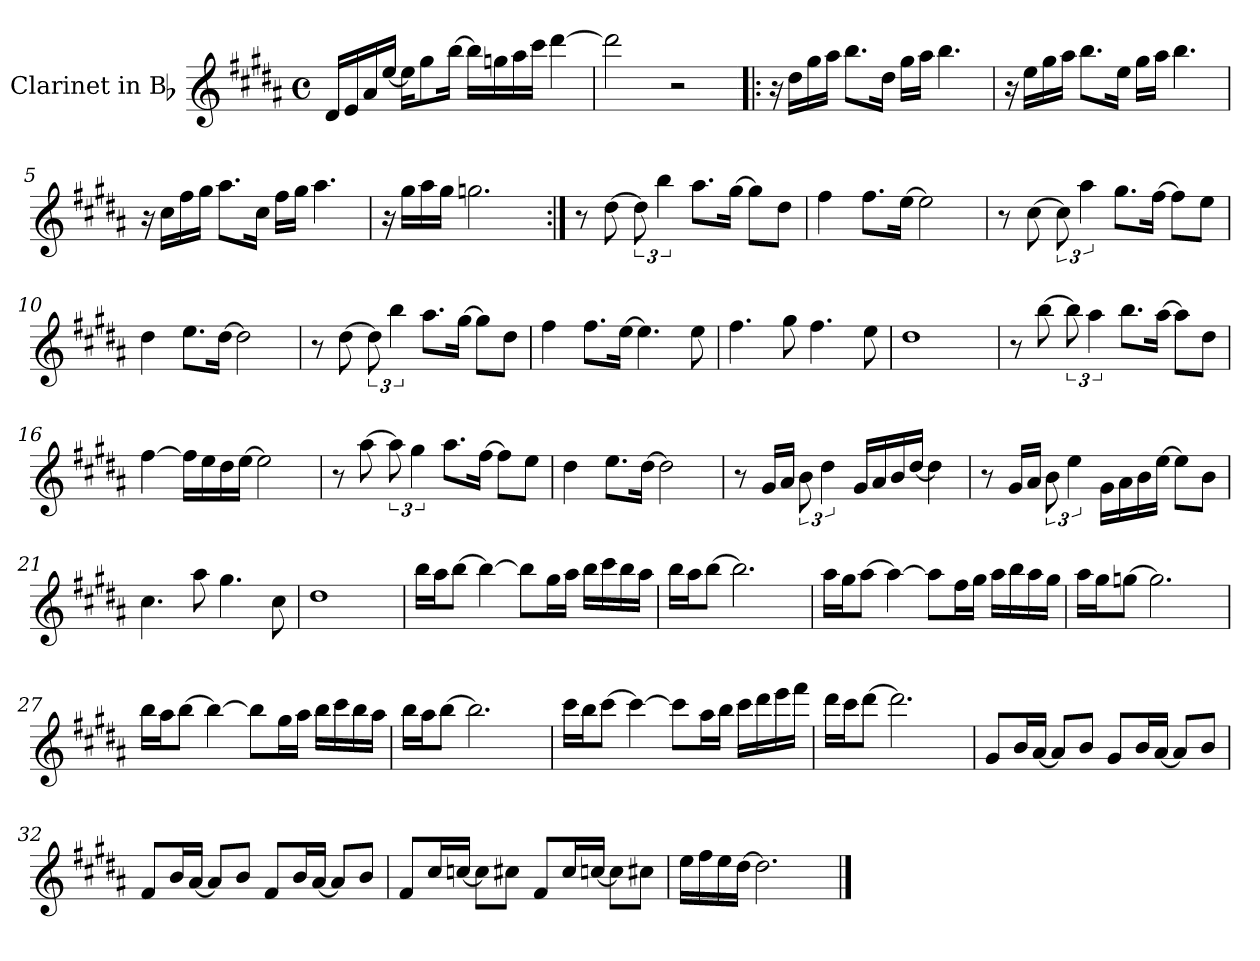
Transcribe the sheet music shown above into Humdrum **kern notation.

**kern
*part1
*staff1
*I"Clarinet in Bb
*I'Cl
*clefG2
*ITrd1c2
*k[f#c#g#]
*A:
*M4/4
*met(c)
=1
16c#/LL
16d/
16g#/
[16dd/JJ
16dd\KL]
8ff#\
[16aa\Jk
16aa\LL]
16ffn\
16gg#\
16bb\JJ
[4ccc#\
=2
2ccc#\]
2r
=3!|:
16r
16cc#\LL
16ff#\
16gg#\JJ
8.aa\L
16cc#\Jk
16ff#\LL
16gg#\JJ
4.aa\
!!LO:LB:g=z
=4
16r
16dd\LL
16ff#\
16gg#\JJ
8.aa\L
16dd\Jk
16ff#\LL
16gg#\JJ
4.aa\
=5
16r
16b\LL
16ee\
16ff#\JJ
8.gg#\L
16b\Jk
16ee\LL
16ff#\JJ
4.gg#\
=6
16r
16ff#\LL
16gg#\
16ff#\JJ
2.ffn\
=7:|!
8r
[8cc#\
12cc#\]
6aa\
8.gg#\L
[16ff#\Jk
8ff#\L]
8cc#\J
!!LO:LB:g=z
=8
4ee\
8.ee\L
[16dd\Jk
2dd\]
=9
8r
[8b\
12b\]
6gg#\
8.ff#\L
[16ee\Jk
8ee\L]
8dd\J
=10
4cc#\
8.dd\L
[16cc#\Jk
2cc#\]
=11
8r
[8cc#\
12cc#\]
6aa\
8.gg#\L
[16ff#\Jk
8ff#\L]
8cc#\J
!!LO:LB:g=z
=12
4ee\
8.ee\L
[16dd\Jk
4.dd\]
8dd\
=13
4.ee\
8ff#\
4.ee\
8dd\
=14
1cc#
=15
8r
[8aa\
12aa\]
6gg#\
8.aa\L
[16gg#\Jk
8gg#\L]
8cc#\J
=16
[4ee\
16ee\LL]
16dd\
16cc#\
[16dd\JJ
2dd\]
!!LO:LB:g=z
=17
8r
[8gg#\
12gg#\]
6ff#\
8.gg#\L
[16ee\Jk
8ee\L]
8dd\J
=18
4cc#\
8.dd\L
[16cc#\Jk
2cc#\]
=19
8r
16f#/LL
16g#/JJ
12a\
6cc#\
16f#/LL
16g#/
16a/
[16cc#/JJ
4cc#\]
=20
8r
16f#/LL
16g#/JJ
12a\
6dd\
16f#\LL
16g#\
16a\
[16dd\JJ
8dd\L]
8a\J
!!LO:LB:g=z
=21
4.b\
8gg#\
4.ff#\
8b\
=22
1cc#
=23
16aa\LL
16gg#\J
[8aa\J
4aa\_
8aa\L]
16ff#\L
16gg#\JJ
16aa\LL
16bb\
16aa\
16gg#\JJ
=24
16aa\LL
16gg#\J
[8aa\J
2.aa\]
!!LO:LB:g=z
=25
16gg#\LL
16ff#\J
[8gg#\J
4gg#\_
8gg#\L]
16ee\L
16ff#\JJ
16gg#\LL
16aa\
16gg#\
16ff#\JJ
=26
16gg#\LL
16ff#\J
[8ffn\J
2.ff\]
=27
16aa\LL
16gg#\J
[8aa\J
4aa\_
8aa\L]
16ff#\L
16gg#\JJ
16aa\LL
16bb\
16aa\
16gg#\JJ
!!LO:LB:g=z
=28
16aa\LL
16gg#\J
[8aa\J
2.aa\]
=29
16bb\LL
16aa\J
[8bb\J
4bb\_
8bb\L]
16gg#\L
16aa\JJ
16bb\LL
16ccc#\
16ddd\
16eee\JJ
=30
16ccc#\LL
16bb\J
[8ccc#\J
2.ccc#\]
!!LO:LB:g=z
=31
8f#/L
16a/L
[16g#/JJ
8g#/L]
8a/J
8f#/L
16a/L
[16g#/JJ
8g#/L]
8a/J
=32
8e/L
16a/L
[16g#/JJ
8g#/L]
8a/J
8e/L
16a/L
[16g#/JJ
8g#/L]
8a/J
=33
8e/L
16b/L
[16b-X/JJ
8b-\L]
8bn\J
8e/L
16b/L
[16b-X/JJ
8b-\L]
8bn\J
!!LO:LB:g=z
=34
16dd\LL
16ee\
16dd\
[16cc#\JJ
2.cc#\]
==
*-
